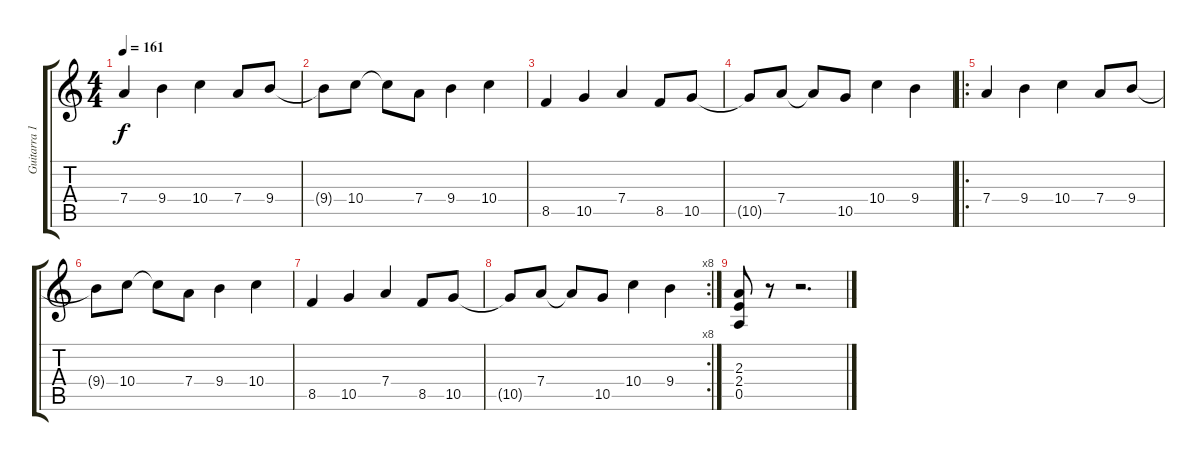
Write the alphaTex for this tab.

\track ("Guitarra 1" "Guitarra 1") {instrument distortionguitar}
\staff {score tabs}
\tuning (E4 B3 G3 D3 A2 E2) {hide}
\ts (4 4)
\tempo 161
\clef g2
\ks c
7.4.4{dy f} 9.4.4 10.4.4 7.4.8 9.4.8 |
9.4{t}.8 10.4.8 10.4{t}.8 7.4.8 9.4.4 10.4.4 |
8.5.4 10.5.4 7.4.4 8.5.8 10.5.8 |
10.5{t}.8 7.4.8 7.4{t}.8 10.5.8 10.4.4 9.4.4 |
\ro
7.4.4 9.4.4 10.4.4 7.4.8 9.4.8 |
9.4{t}.8 10.4.8 10.4{t}.8 7.4.8 9.4.4 10.4.4 |
8.5.4 10.5.4 7.4.4 8.5.8 10.5.8 |
\rc 8
10.5{t}.8 7.4.8 7.4{t}.8 10.5.8 10.4.4 9.4.4 |
(2.3 2.4 0.5).8 r.8 r.2{d}
